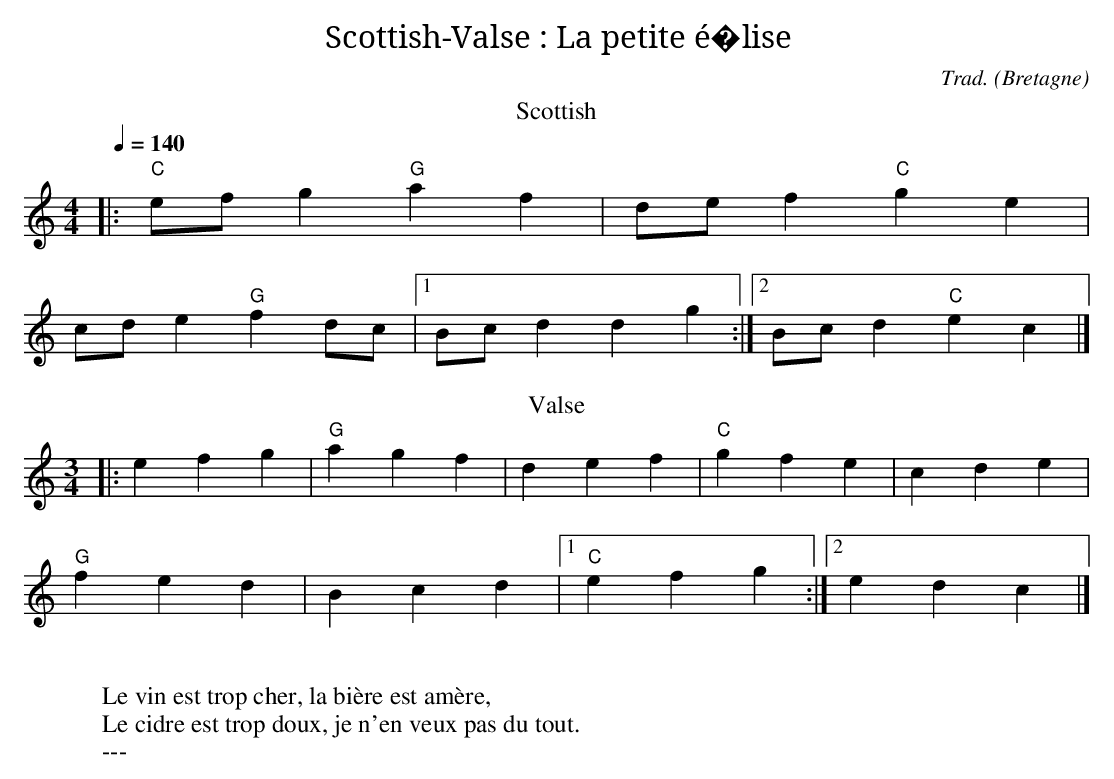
X:1
T:Scottish-Valse : La petite é�lise
C:Trad.
O:Bretagne
M:4/4
L:1/16
Q:1/4=140
K:C
T:Scottish
|:"C"e2f2 g4 "G"a4 f4 | d2e2 f4 "C"g4 e4 |
c2d2 e4 "G"f4 d2c2 |1 B2c2 d4 d4 g4 :|2 B2c2 d4 "C"e4 c4 |]
T:Valse
M:3/4
L:1/16
K:C
|:e4 f4 g4 | "G"a4 g4 f4 | d4 e4 f4 | "C"g4 f4 e4 | c4 d4 e4 |
"G"f4 e4 d4 | B4 c4 d4 |1 "C"e4 f4 g4 :|2 e4 d4 c4 |]
W:
W:Le vin est trop cher, la bière est amère,
W:Le cidre est trop doux, je n'en veux pas du tout.
W:---
